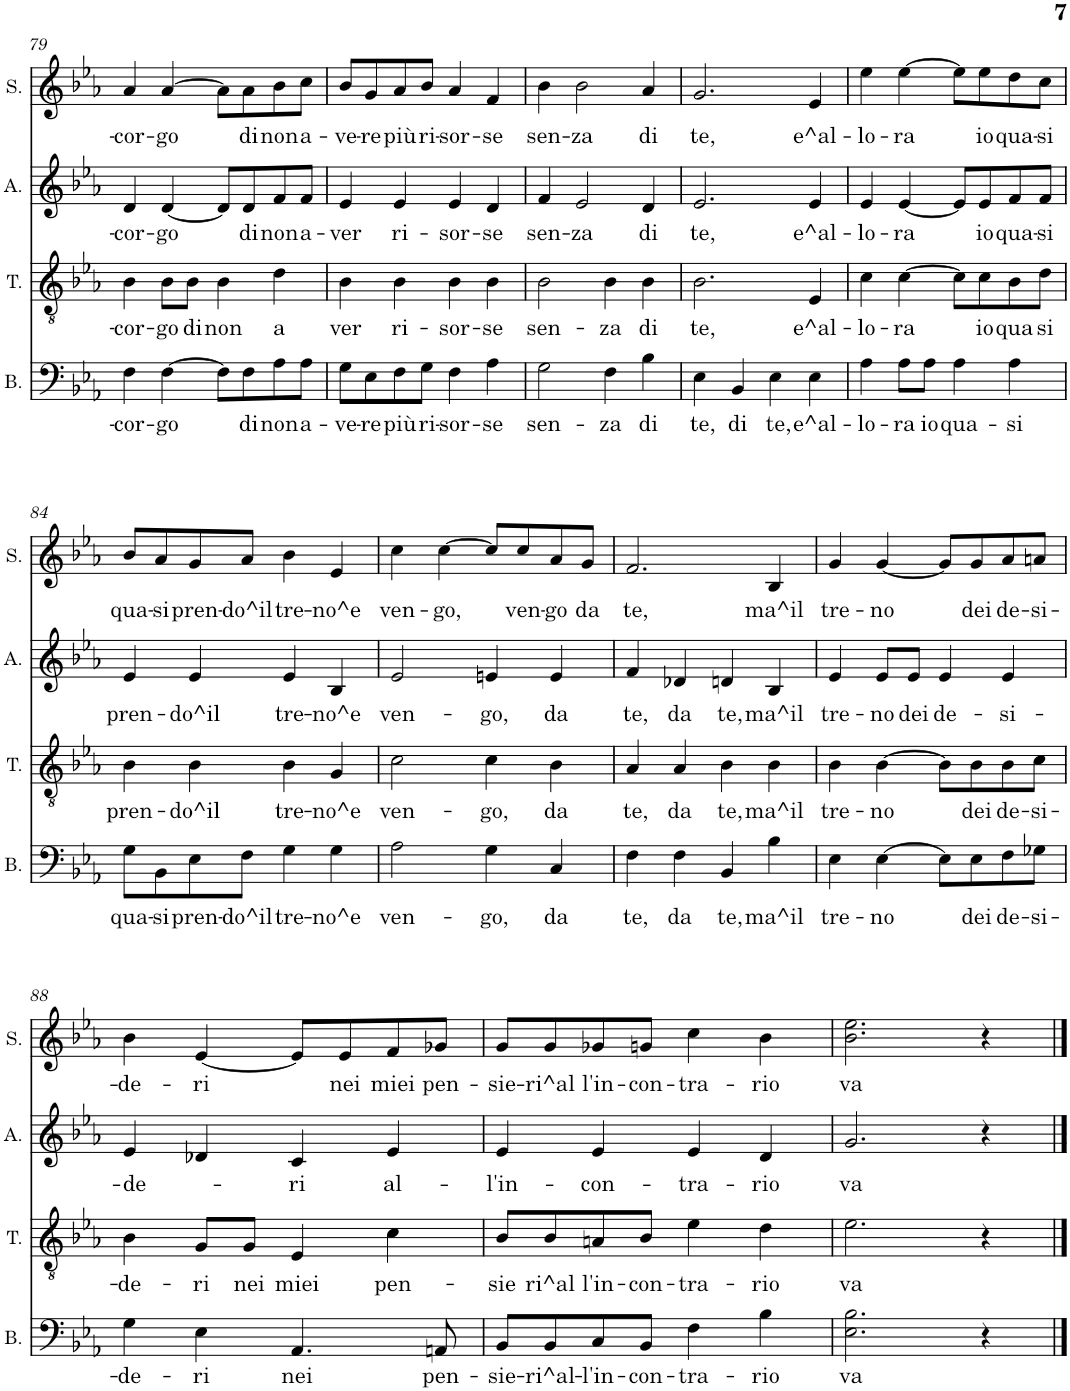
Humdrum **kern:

**kern	**text	**kern	**text	**kern	**text	**kern	**text
*part4	*part4	*part3	*part3	*part2	*part2	*part1	*part1
*staff4	*staff4	*staff3	*staff3	*staff2	*staff2	*staff1	*staff1
*I"Basso	*	*I"Tenore	*	*I"Contralto	*	*I"Soprano	*
*I'B.	*	*I'T.	*	*	*	*I'S.	*
!!LO:PB:g=z
*clefF4	*	*clefGv2	*	*clefG2	*	*clefG2	*
*k[b-e-a-]	*	*k[b-e-a-]	*	*k[b-e-a-]	*	*k[b-e-a-]	*
*M4/4	*	*M4/4	*	*M4/4	*	*M4/4	*
=79	=79	=79	=79	=79	=79	=79	=79
!	!LO:LY:b	!	!LO:LY:b	!	!LO:LY:b	!	!LO:LY:b
4F\	-cor-	4B-\	-cor-	4d/	-cor-	4a-/	-cor-
!	!LO:LY:b	!	!LO:LY:b	!	!LO:LY:b	!	!LO:LY:b
[4F\	-go	8B-\L	-go	[4d/	-go	[4a-/	-go
!	!	!	!LO:LY:b	!	!	!	!
.	.	8B-\J	di	.	.	.	.
!	!	!	!LO:LY:b	!	!	!	!
8F\L]	.	4B-\	non	8d/L]	.	8a-\L]	.
!	!LO:LY:b	!	!	!	!LO:LY:b	!	!LO:LY:b
8F\	di	.	.	8d/	di	8a-\	di
!	!LO:LY:b	!	!LO:LY:b	!	!LO:LY:b	!	!LO:LY:b
8A-\	non	4d\	a	8f/	non	8b-\	non
!	!LO:LY:b	!	!	!	!LO:LY:b	!	!LO:LY:b
8A-\J	a-	.	.	8f/J	a-	8cc\J	a-
=80	=80	=80	=80	=80	=80	=80	=80
!	!LO:LY:b	!	!LO:LY:b	!	!LO:LY:b	!	!LO:LY:b
8G\L	-ve-	4B-\	ver	4e-/	-ver	8b-/L	-ve-
!	!LO:LY:b	!	!	!	!	!	!LO:LY:b
8E-\	-re	.	.	.	.	8g/	-re
!	!LO:LY:b	!	!LO:LY:b	!	!LO:LY:b	!	!LO:LY:b
8F\	più	4B-\	ri-	4e-/	ri-	8a-/	più
!	!LO:LY:b	!	!	!	!	!	!LO:LY:b
8G\J	ri-	.	.	.	.	8b-/J	ri-
!	!LO:LY:b	!	!LO:LY:b	!	!LO:LY:b	!	!LO:LY:b
4F\	-sor-	4B-\	-sor-	4e-/	-sor-	4a-/	-sor-
!	!LO:LY:b	!	!LO:LY:b	!	!LO:LY:b	!	!LO:LY:b
4A-\	-se	4B-\	-se	4d/	-se	4f/	-se
=81	=81	=81	=81	=81	=81	=81	=81
!	!LO:LY:b	!	!LO:LY:b	!	!LO:LY:b	!	!LO:LY:b
2G\	sen-	2B-\	sen-	4f/	sen-	4b-\	sen-
!	!	!	!	!	!LO:LY:b	!	!LO:LY:b
.	.	.	.	2e-/	-za	2b-\	-za
!	!LO:LY:b	!	!LO:LY:b	!	!	!	!
4F\	-za	4B-\	-za	.	.	.	.
!	!LO:LY:b	!	!LO:LY:b	!	!LO:LY:b	!	!LO:LY:b
4B-\	di	4B-\	di	4d/	di	4a-/	di
=82	=82	=82	=82	=82	=82	=82	=82
!	!LO:LY:b	!	!LO:LY:b	!	!LO:LY:b	!	!LO:LY:b
4E-\	te,	2.B-\	te,	2.e-/	te,	2.g/	te,
!	!LO:LY:b	!	!	!	!	!	!
4BB-/	di	.	.	.	.	.	.
!	!LO:LY:b	!	!	!	!	!	!
4E-\	te,	.	.	.	.	.	.
!	!LO:LY:b	!	!LO:LY:b	!	!LO:LY:b	!	!LO:LY:b
4E-\	e^al-	4E-/	e^al-	4e-/	e^al-	4e-/	e^al-
=83	=83	=83	=83	=83	=83	=83	=83
!	!LO:LY:b	!	!LO:LY:b	!	!LO:LY:b	!	!LO:LY:b
4A-\	-lo-	4c\	-lo-	4e-/	-lo-	4ee-\	-lo-
!	!LO:LY:b	!	!LO:LY:b	!	!LO:LY:b	!	!LO:LY:b
8A-\L	-ra	[4c\	-ra	[4e-/	-ra	[4ee-\	-ra
!	!LO:LY:b	!	!	!	!	!	!
8A-\J	io	.	.	.	.	.	.
!	!LO:LY:b	!	!	!	!	!	!
4A-\	qua-	8c\L]	.	8e-/L]	.	8ee-\L]	.
!	!	!	!LO:LY:b	!	!LO:LY:b	!	!LO:LY:b
.	.	8c\	io	8e-/	io	8ee-\	io
!	!LO:LY:b	!	!LO:LY:b	!	!LO:LY:b	!	!LO:LY:b
4A-\	-si	8B-\	qua	8f/	qua-	8dd\	qua-
!	!	!	!LO:LY:b	!	!LO:LY:b	!	!LO:LY:b
.	.	8d\J	si	8f/J	-si	8cc\J	-si
!!LO:LB:g=z
=84	=84	=84	=84	=84	=84	=84	=84
!	!LO:LY:b	!	!LO:LY:b	!	!LO:LY:b	!	!LO:LY:b
8G\L	qua-	4B-\	pren-	4e-/	pren-	8b-/L	qua-
!	!LO:LY:b	!	!	!	!	!	!LO:LY:b
8BB-\	-si	.	.	.	.	8a-/	-si
!	!LO:LY:b	!	!LO:LY:b	!	!LO:LY:b	!	!LO:LY:b
8E-\	pren-	4B-\	-do^il	4e-/	-do^il	8g/	pren-
!	!LO:LY:b	!	!	!	!	!	!LO:LY:b
8F\J	-do^il	.	.	.	.	8a-/J	-do^il
!	!LO:LY:b	!	!LO:LY:b	!	!LO:LY:b	!	!LO:LY:b
4G\	tre-	4B-\	tre-	4e-/	tre-	4b-\	tre-
!	!LO:LY:b	!	!LO:LY:b	!	!LO:LY:b	!	!LO:LY:b
4G\	-no^e	4G/	-no^e	4B-/	-no^e	4e-/	-no^e
=85	=85	=85	=85	=85	=85	=85	=85
!	!LO:LY:b	!	!LO:LY:b	!	!LO:LY:b	!	!LO:LY:b
2A-\	ven-	2c\	ven-	2e-/	ven-	4cc\	ven-
!	!	!	!	!	!	!	!LO:LY:b
.	.	.	.	.	.	[4cc\	-go,
!	!LO:LY:b	!	!LO:LY:b	!	!LO:LY:b	!	!
4G\	-go,	4c\	-go,	4en/	-go,	8cc/L]	.
!	!	!	!	!	!	!	!LO:LY:b
.	.	.	.	.	.	8cc/	ven-
!	!LO:LY:b	!	!LO:LY:b	!	!LO:LY:b	!	!LO:LY:b
4C/	da	4B-\	da	4e/	da	8a-/	-go
!	!	!	!	!	!	!	!LO:LY:b
.	.	.	.	.	.	8g/J	da
=86	=86	=86	=86	=86	=86	=86	=86
!	!LO:LY:b	!	!LO:LY:b	!	!LO:LY:b	!	!LO:LY:b
4F\	te,	4A-/	te,	4f/	te,	2.f/	te,
!	!LO:LY:b	!	!LO:LY:b	!	!LO:LY:b	!	!
4F\	da	4A-/	da	4d-X/	da	.	.
!	!LO:LY:b	!	!LO:LY:b	!	!LO:LY:b	!	!
4BB-/	te,	4B-\	te,	4dn/	te,	.	.
!	!LO:LY:b	!	!LO:LY:b	!	!LO:LY:b	!	!LO:LY:b
4B-\	ma^il	4B-\	ma^il	4B-/	ma^il	4B-/	ma^il
=87	=87	=87	=87	=87	=87	=87	=87
!	!LO:LY:b	!	!LO:LY:b	!	!LO:LY:b	!	!LO:LY:b
4E-\	tre-	4B-\	tre-	4e-/	tre-	4g/	tre-
!	!LO:LY:b	!	!LO:LY:b	!	!LO:LY:b	!	!LO:LY:b
[4E-\	-no	[4B-\	-no	8e-/L	-no	[4g/	-no
!	!	!	!	!	!LO:LY:b	!	!
.	.	.	.	8e-/J	dei	.	.
!	!	!	!	!	!LO:LY:b	!	!
8E-\L]	.	8B-\L]	.	4e-/	de-	8g/L]	.
!	!LO:LY:b	!	!LO:LY:b	!	!	!	!LO:LY:b
8E-\	dei	8B-\	dei	.	.	8g/	dei
!	!LO:LY:b	!	!LO:LY:b	!	!LO:LY:b	!	!LO:LY:b
8F\	de-	8B-\	de-	4e-/	-si-	8a-/	de-
!	!LO:LY:b	!	!LO:LY:b	!	!	!	!LO:LY:b
8G-X\J	-si-	8c\J	-si-	.	.	8an/J	-si-
!!LO:LB:g=z
=88	=88	=88	=88	=88	=88	=88	=88
!	!LO:LY:b	!	!LO:LY:b	!	!LO:LY:b	!	!LO:LY:b
4G\	-de-	4B-\	-de-	4e-/	-de-	4b-\	-de-
!	!LO:LY:b	!	!LO:LY:b	!	!	!	!LO:LY:b
4E-\	-ri	8G/L	-ri	4d-X/	.	[4e-/	-ri
!	!	!	!LO:LY:b	!	!	!	!
.	.	8G/J	nei	.	.	.	.
!	!LO:LY:b	!	!LO:LY:b	!	!LO:LY:b	!	!
4.AA-/	nei	4E-/	miei	4c/	-ri	8e-/L]	.
!	!	!	!	!	!	!	!LO:LY:b
.	.	.	.	.	.	8e-/	nei
!	!	!	!LO:LY:b	!	!LO:LY:b	!	!LO:LY:b
.	.	4c\	pen-	4e-/	al-	8f/	miei
!	!LO:LY:b	!	!	!	!	!	!LO:LY:b
8AAn/	pen-	.	.	.	.	8g-X/J	pen-
=89	=89	=89	=89	=89	=89	=89	=89
!	!LO:LY:b	!	!LO:LY:b	!	!LO:LY:b	!	!LO:LY:b
8BB-/L	-sie-	8B-/L	-sie	4e-/	-l'in-	8g/L	-sie-
!	!LO:LY:b	!	!LO:LY:b	!	!	!	!LO:LY:b
8BB-/	-ri^al-	8B-/	ri^al	.	.	8g/	-ri^al
!	!LO:LY:b	!	!LO:LY:b	!	!LO:LY:b	!	!LO:LY:b
8C/	-l'in-	8An/	l'in-	4e-/	-con-	8g-X/	l'in-
!	!LO:LY:b	!	!LO:LY:b	!	!	!	!LO:LY:b
8BB-/J	-con-	8B-/J	-con-	.	.	8gn/J	-con-
!	!LO:LY:b	!	!LO:LY:b	!	!LO:LY:b	!	!LO:LY:b
4F\	-tra-	4e-\	-tra-	4e-/	-tra-	4cc\	-tra-
!	!LO:LY:b	!	!LO:LY:b	!	!LO:LY:b	!	!LO:LY:b
4B-\	-rio	4d\	-rio	4d/	-rio	4b-\	-rio
=90	=90	=90	=90	=90	=90	=90	=90
!	!LO:LY:b	!	!LO:LY:b	!	!LO:LY:b	!	!LO:LY:b
2.E-\ 2.B-\	va	2.e-\	va	2.g/	va	2.b-\ 2.ee-\	va
4r	.	4r	.	4r	.	4r	.
==	==	==	==	==	==	==	==
*-	*-	*-	*-	*-	*-	*-	*-
